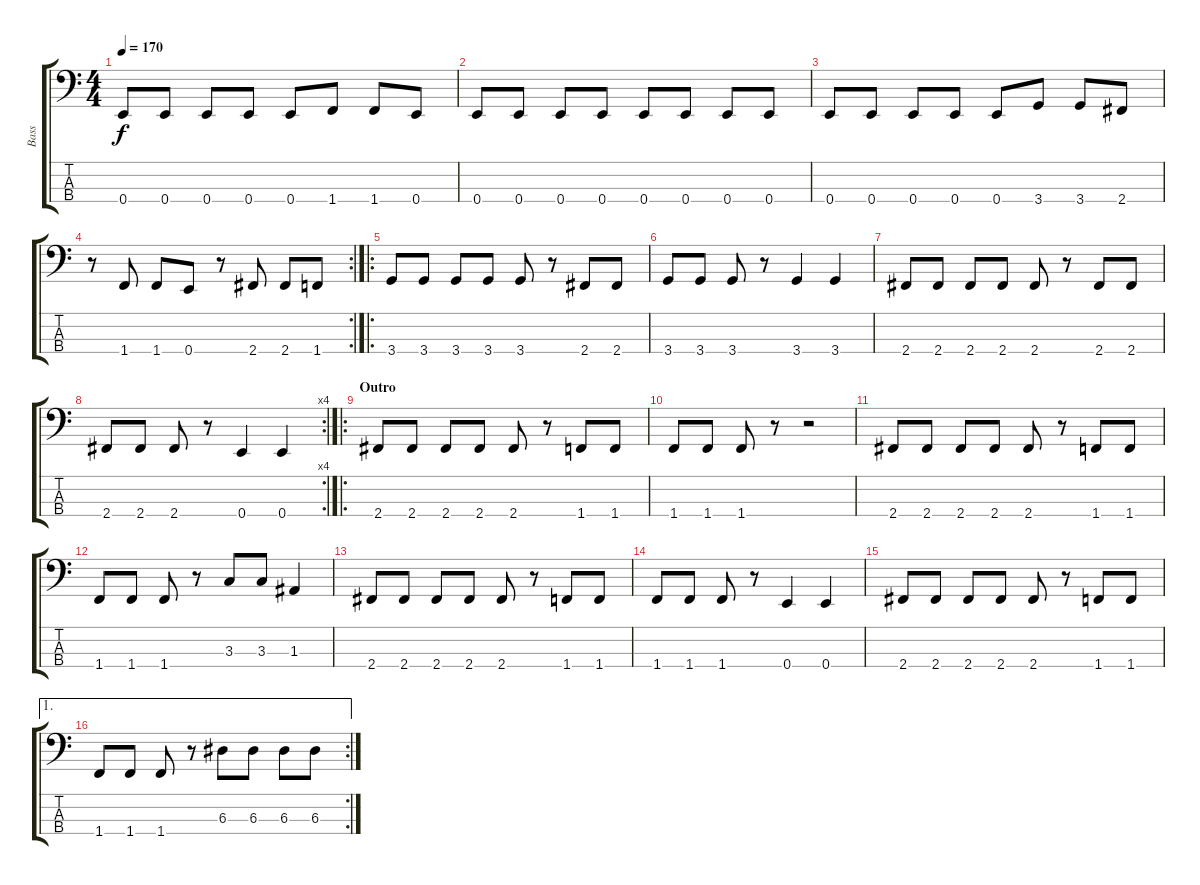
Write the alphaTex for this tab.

\track ("Bass" "Bass") {instrument slapbass2}
\staff {score tabs}
\tuning (G2 D2 A1 E1) {hide}
\ts (4 4)
\tempo 170
\clef f4
\ks c
0.4.8{dy f} 0.4.8 0.4.8 0.4.8 0.4.8 1.4.8 1.4.8 0.4.8 |
0.4.8 0.4.8 0.4.8 0.4.8 0.4.8 0.4.8 0.4.8 0.4.8 |
0.4.8 0.4.8 0.4.8 0.4.8 0.4.8 3.4.8 3.4.8 2.4.8 |
\rc 2
r.8 1.4.8 1.4.8 0.4.8 r.8 2.4.8 2.4.8 1.4.8 |
\ro
3.4.8 3.4.8 3.4.8 3.4.8 3.4.8 r.8 2.4.8 2.4.8 |
3.4.8 3.4.8 3.4.8 r.8 3.4.4 3.4.4 |
2.4.8 2.4.8 2.4.8 2.4.8 2.4.8 r.8 2.4.8 2.4.8 |
\rc 4
2.4.8 2.4.8 2.4.8 r.8 0.4.4 0.4.4 |
\ro
\section ("" "Outro")
2.4.8 2.4.8 2.4.8 2.4.8 2.4.8 r.8 1.4.8 1.4.8 |
1.4.8 1.4.8 1.4.8 r.8 r.2 |
2.4.8 2.4.8 2.4.8 2.4.8 2.4.8 r.8 1.4.8 1.4.8 |
1.4.8 1.4.8 1.4.8 r.8 3.3.8 3.3.8 1.3.4 |
2.4.8 2.4.8 2.4.8 2.4.8 2.4.8 r.8 1.4.8 1.4.8 |
1.4.8 1.4.8 1.4.8 r.8 0.4.4 0.4.4 |
2.4.8 2.4.8 2.4.8 2.4.8 2.4.8 r.8 1.4.8 1.4.8 |
\ae 1
\rc 2
1.4.8 1.4.8 1.4.8 r.8 6.3.8 6.3.8 6.3.8 6.3.8
